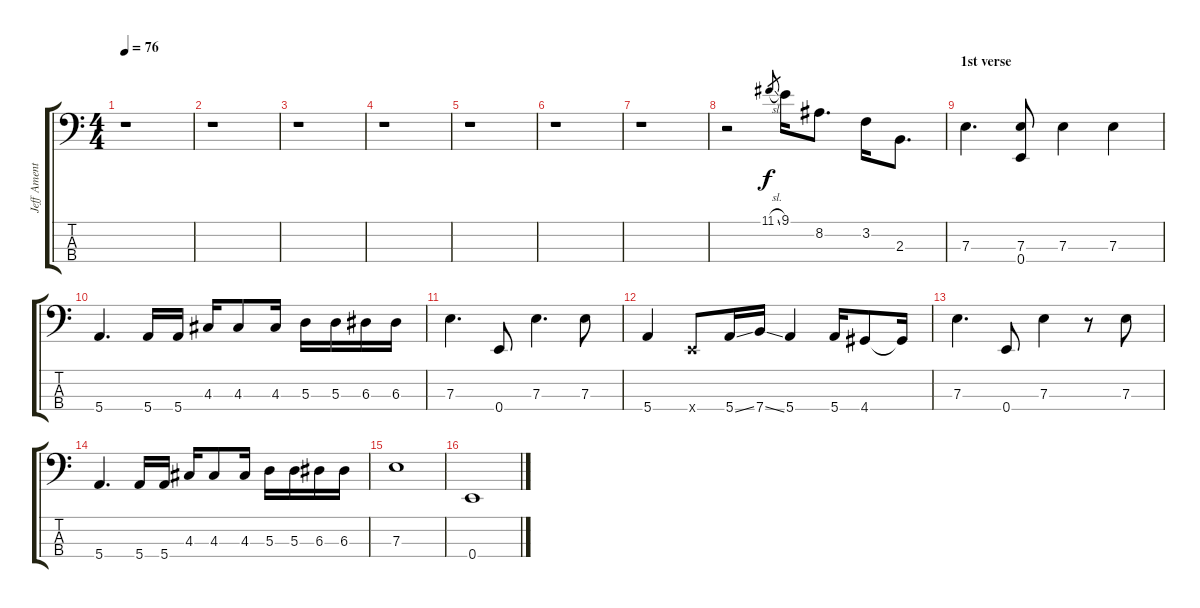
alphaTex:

\track ("Jeff Ament (Bass)" "Jeff Ament") {instrument fretlessbass}
\staff {score tabs}
\tuning (G2 D2 A1 E1) {hide}
\ts (4 4)
\tempo 76
\clef f4
\ks c
r.1{dy f instrument fretlessbass} |
r.1 |
r.1 |
r.1 |
r.1 |
r.1 |
r.1 |
r.2 11.1{sl}.8{gr} 9.1.16 8.2.8{d} 3.2.16 2.3.8{d} |
\section ("" "1st verse")
7.3.4{d} (7.3 0.4).8 7.3.4 7.3.4 |
5.4.4{d} 5.4.16 5.4.16 4.3.16 4.3.8 4.3.16 5.3.16 5.3.16 6.3.16 6.3.16 |
7.3.4{d} 0.4.8 7.3.4{d} 7.3.8 |
5.4.4 0.4{x}.8 5.4{ss}.16 7.4{ss}.16 5.4.4 5.4.16 4.4.8 4.4{t}.16 |
7.3.4{d} 0.4.8 7.3.4 r.8 7.3.8 |
5.4.4{d} 5.4.16 5.4.16 4.3.16 4.3.8 4.3.16 5.3.16 5.3.16 6.3.16 6.3.16 |
7.3.1 |
0.4.1
